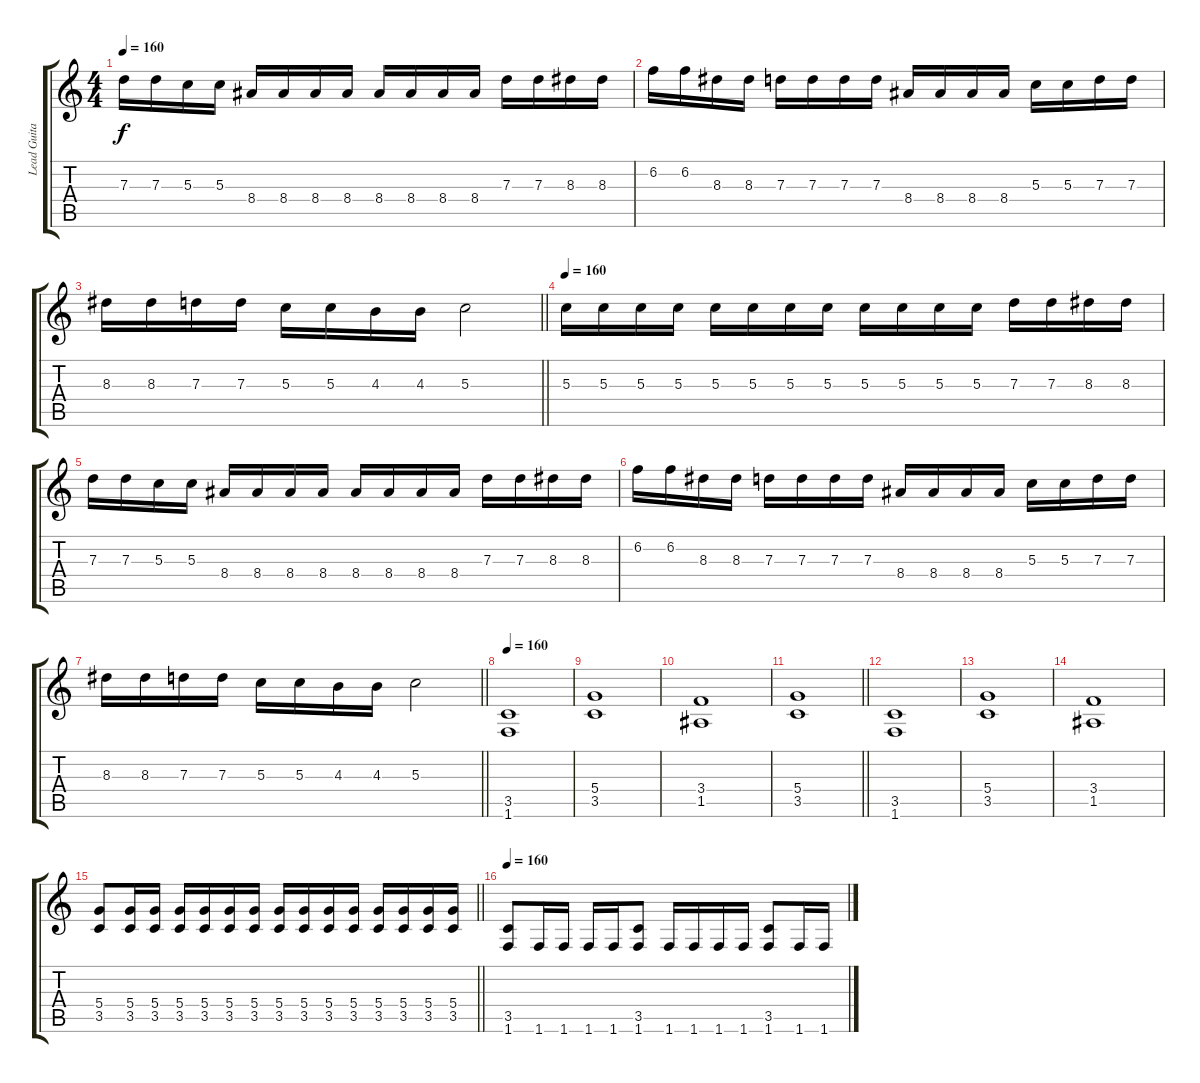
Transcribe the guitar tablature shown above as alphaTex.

\track ("Lead Guitar" "Lead Guita") {instrument distortionguitar}
\staff {score tabs}
\tuning (E4 B3 G3 D3 A2 E2) {hide}
\ts (4 4)
\tempo 160
\clef g2
\ks c
7.3.16{dy f} 7.3.16 5.3.16 5.3.16 8.4.16 8.4.16 8.4.16 8.4.16 8.4.16 8.4.16 8.4.16 8.4.16 7.3.16 7.3.16 8.3.16 8.3.16 |
6.2.16 6.2.16 8.3.16 8.3.16 7.3.16 7.3.16 7.3.16 7.3.16 8.4.16 8.4.16 8.4.16 8.4.16 5.3.16 5.3.16 7.3.16 7.3.16 |
\barLineRight lightlight
8.3.16 8.3.16 7.3.16 7.3.16 5.3.16 5.3.16 4.3.16 4.3.16 5.3.2 |
\tempo 160
5.3.16 5.3.16 5.3.16 5.3.16 5.3.16 5.3.16 5.3.16 5.3.16 5.3.16 5.3.16 5.3.16 5.3.16 7.3.16 7.3.16 8.3.16 8.3.16 |
7.3.16 7.3.16 5.3.16 5.3.16 8.4.16 8.4.16 8.4.16 8.4.16 8.4.16 8.4.16 8.4.16 8.4.16 7.3.16 7.3.16 8.3.16 8.3.16 |
6.2.16 6.2.16 8.3.16 8.3.16 7.3.16 7.3.16 7.3.16 7.3.16 8.4.16 8.4.16 8.4.16 8.4.16 5.3.16 5.3.16 7.3.16 7.3.16 |
\barLineRight lightlight
8.3.16 8.3.16 7.3.16 7.3.16 5.3.16 5.3.16 4.3.16 4.3.16 5.3.2 |
\tempo 160
(3.5 1.6).1{volume 10} |
(5.4 3.5).1 |
(3.4 1.5).1 |
\barLineRight lightlight
(5.4 3.5).1 |
(3.5 1.6).1 |
(5.4 3.5).1 |
(3.4 1.5).1 |
\barLineRight lightlight
(5.4 3.5).8 (5.4 3.5).16 (5.4 3.5).16 (5.4 3.5).16 (5.4 3.5).16 (5.4 3.5).16 (5.4 3.5).16 (5.4 3.5).16 (5.4 3.5).16 (5.4 3.5).16 (5.4 3.5).16 (5.4 3.5).16 (5.4 3.5).16 (5.4 3.5).16 (5.4 3.5).16 |
\tempo 160
(3.5 1.6).8 1.6.16 1.6.16 1.6.16 1.6.16 (3.5 1.6).8 1.6.16 1.6.16 1.6.16 1.6.16 (3.5 1.6).8 1.6.16 1.6.16
